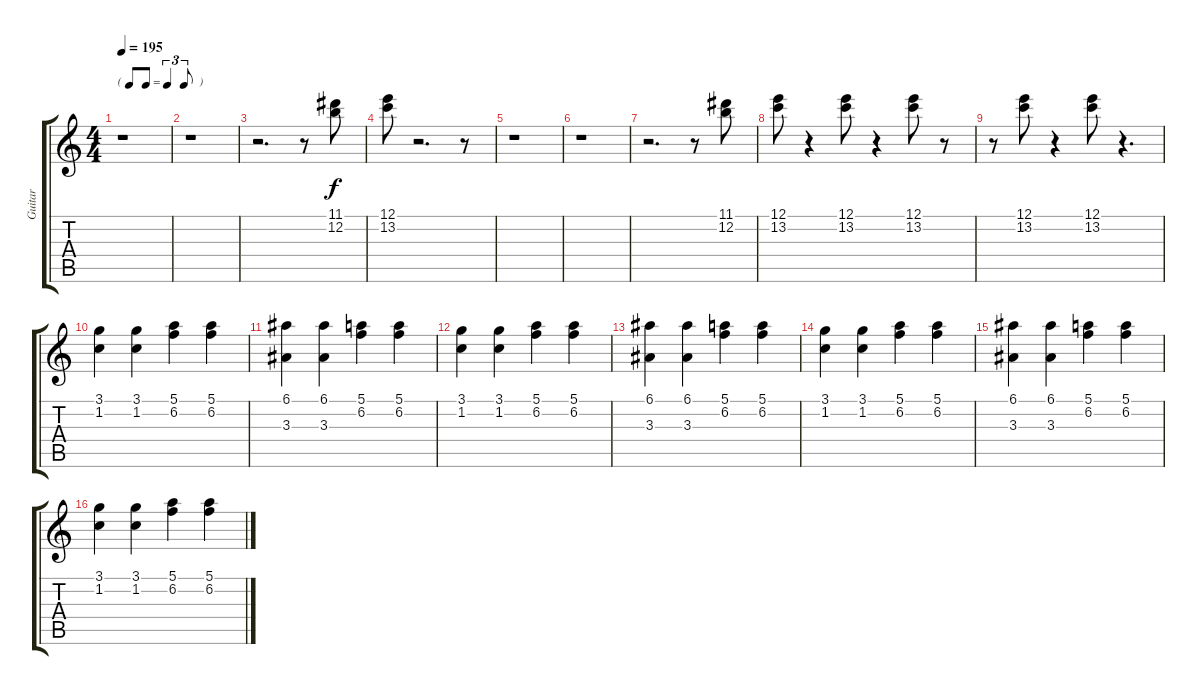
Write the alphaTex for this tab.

\track ("Guitar" "Guitar") {instrument electricguitarclean}
\staff {score tabs}
\tuning (E4 B3 G3 D3 A2 E2) {hide}
\ts (4 4)
\tf triplet8th
\tempo 195
\clef g2
\ks c
r.1{dy f} |
r.1 |
r.2{d} r.8 (11.1 12.2).8 |
(12.1 13.2).8 r.2{d} r.8 |
r.1 |
r.1 |
r.2{d} r.8 (11.1 12.2).8 |
(12.1 13.2).8 r.4 (12.1 13.2).8 r.4 (12.1 13.2).8 r.8 |
r.8 (12.1 13.2).8 r.4 (12.1 13.2).8 r.4{d} |
(3.1 1.2).4 (3.1 1.2).4 (5.1 6.2).4 (5.1 6.2).4 |
(6.1 3.3).4 (6.1 3.3).4 (5.1 6.2).4 (5.1 6.2).4 |
(3.1 1.2).4 (3.1 1.2).4 (5.1 6.2).4 (5.1 6.2).4 |
(6.1 3.3).4 (6.1 3.3).4 (5.1 6.2).4 (5.1 6.2).4 |
(3.1 1.2).4 (3.1 1.2).4 (5.1 6.2).4 (5.1 6.2).4 |
(6.1 3.3).4 (6.1 3.3).4 (5.1 6.2).4 (5.1 6.2).4 |
(3.1 1.2).4 (3.1 1.2).4 (5.1 6.2).4 (5.1 6.2).4
